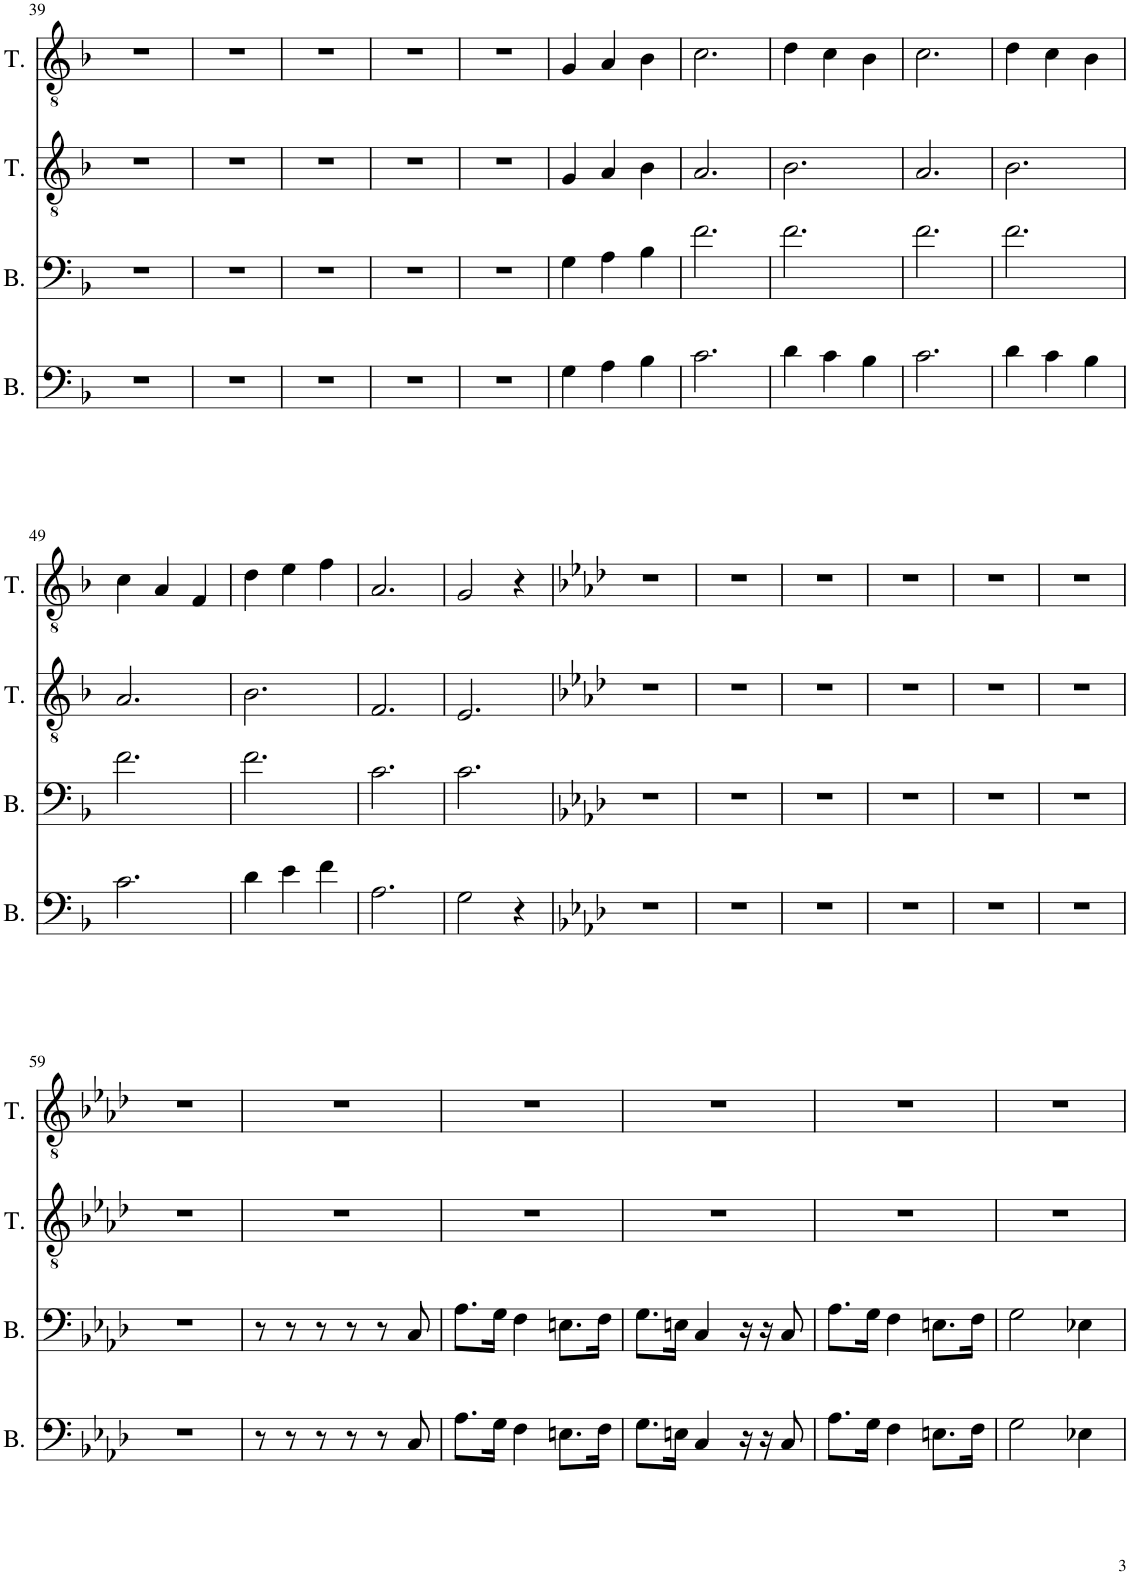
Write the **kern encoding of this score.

**kern	**kern	**kern	**kern
*part4	*part3	*part2	*part1
*staff4	*staff3	*staff2	*staff1
*I"Bass	*I"Bass	*I"Tenor	*I"Tenor
*I'B.	*I'B.	*I'T.	*I'T.
!!LO:PB:g=z
*clefF4	*clefF4	*clefGv2	*clefGv2
*k[b-]	*k[b-]	*k[b-]	*k[b-]
*M3/4	*M3/4	*M3/4	*M3/4
=39	=39	=39	=39
2.r	2.r	2.r	2.r
=40	=40	=40	=40
2.r	2.r	2.r	2.r
=41	=41	=41	=41
2.r	2.r	2.r	2.r
=42	=42	=42	=42
2.r	2.r	2.r	2.r
=43	=43	=43	=43
2.r	2.r	2.r	2.r
=44	=44	=44	=44
4G\	4G\	4G/	4G/
4A\	4A\	4A/	4A/
4B-\	4B-\	4B-\	4B-\
=45	=45	=45	=45
2.c\	2.f\	2.A/	2.c\
=46	=46	=46	=46
4d\	2.f\	2.B-\	4d\
4c\	.	.	4c\
4B-\	.	.	4B-\
=47	=47	=47	=47
2.c\	2.f\	2.A/	2.c\
=48	=48	=48	=48
4d\	2.f\	2.B-\	4d\
4c\	.	.	4c\
4B-\	.	.	4B-\
!!LO:LB:g=z
=49	=49	=49	=49
2.c\	2.f\	2.A/	4c\
.	.	.	4A/
.	.	.	4F/
=50	=50	=50	=50
4d\	2.f\	2.B-\	4d\
4e\	.	.	4e\
4f\	.	.	4f\
=51	=51	=51	=51
2.A\	2.c\	2.F/	2.A/
=52	=52	=52	=52
2G\	2.c\	2.E/	2G/
4r	.	.	4r
=53	=53	=53	=53
*k[b-e-a-d-]	*k[b-e-a-d-]	*k[b-e-a-d-]	*k[b-e-a-d-]
2.r	2.r	2.r	2.r
=54	=54	=54	=54
2.r	2.r	2.r	2.r
=55	=55	=55	=55
2.r	2.r	2.r	2.r
=56	=56	=56	=56
2.r	2.r	2.r	2.r
=57	=57	=57	=57
2.r	2.r	2.r	2.r
=58	=58	=58	=58
2.r	2.r	2.r	2.r
!!LO:LB:g=z
=59	=59	=59	=59
2.r	2.r	2.r	2.r
=60	=60	=60	=60
8r	8r	2.r	2.r
8r	8r	.	.
8r	8r	.	.
8r	8r	.	.
8r	8r	.	.
8C/	8C/	.	.
=61	=61	=61	=61
8.A-\L	8.A-\L	2.r	2.r
16G\Jk	16G\Jk	.	.
4F\	4F\	.	.
8.En\L	8.En\L	.	.
16F\Jk	16F\Jk	.	.
=62	=62	=62	=62
8.G\L	8.G\L	2.r	2.r
16En\Jk	16En\Jk	.	.
4C/	4C/	.	.
16r	16r	.	.
16r	16r	.	.
8C/	8C/	.	.
=63	=63	=63	=63
8.A-\L	8.A-\L	2.r	2.r
16G\Jk	16G\Jk	.	.
4F\	4F\	.	.
8.En\L	8.En\L	.	.
16F\Jk	16F\Jk	.	.
=64	=64	=64	=64
2G\	2G\	2.r	2.r
4E-X\	4E-X\	.	.
=	=	=	=
*-	*-	*-	*-
